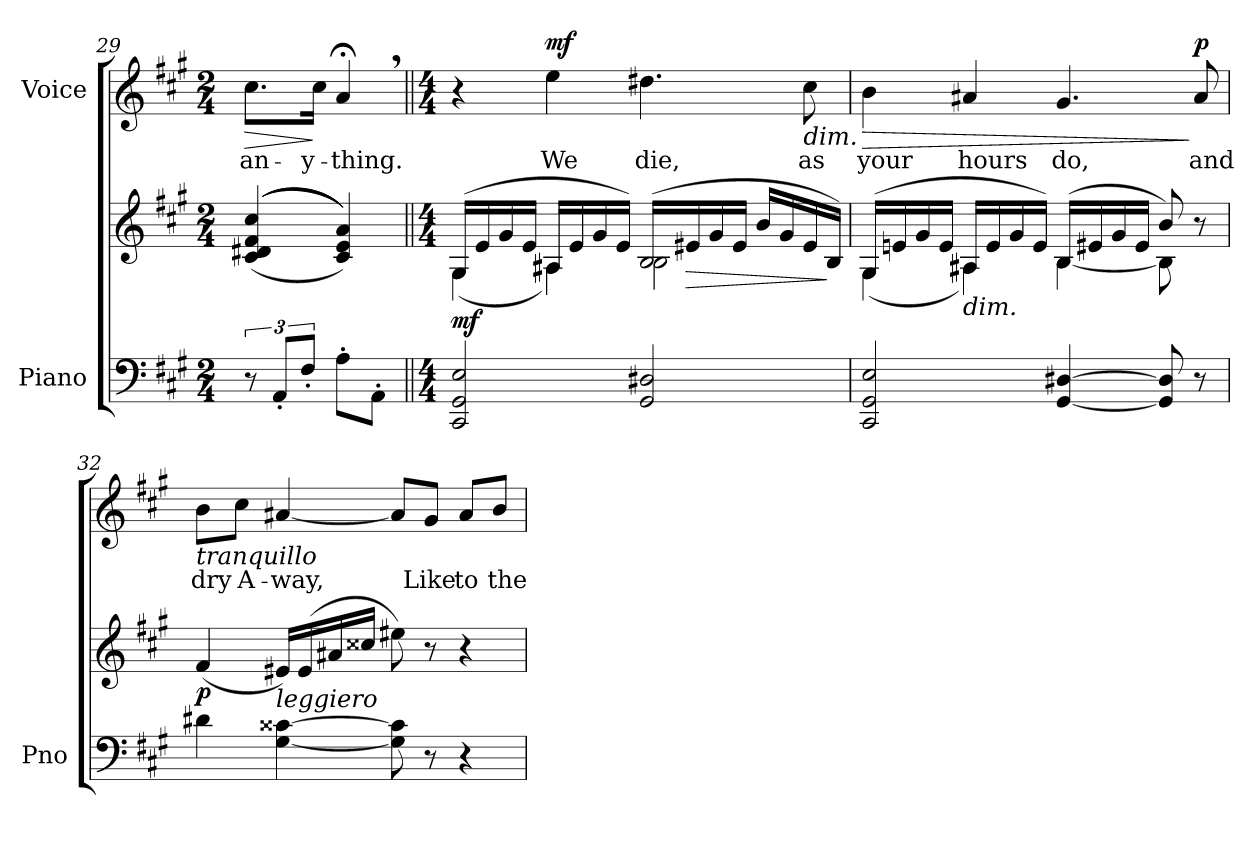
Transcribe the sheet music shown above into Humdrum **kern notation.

**kern	**kern	**dynam	**kern	**text	**dynam
*part2	*part2	*part2	*part1	*part1	*part1
*staff3	*staff2	*staff2/3	*staff1	*staff1	*staff1
*I"Piano	*	*	*I"Voice	*	*
*I'Pno	*	*	*	*	*
*clefF4	*clefG2	*	*clefG2	*	*
*k[f#c#g#]	*k[f#c#g#]	*	*k[f#c#g#]	*	*
*M2/4	*M2/4	*	*M2/4	*	*
=29	=29	=29	=29	=29	=29
!	!	!	!	!LO:LY:b	!LO:HP:b
12r	(>((>(4c#/ 4d#X/ 4f#/ 4cc#/	.	8.cc#\L	an-	>
12AA'/L	.	.	.	.	.
12F#'/J	.	.	.	.	.
!	!	!	!	!LO:LY:b	!
.	.	.	16cc#\Jk	-y-	]
!	!	!	!	!LO:LY:b	!
8A'\L	4c#/ 4e/ 4a/))))	.	4a;<,/	-thing.	.
8AA'\J	.	.	.	.	.
!!LO:LB:g=z
=30||	=30||	=30||	=30||	=30||	=30||
*M4/4	*M4/4	*	*M4/4	*	*
*	*^	*	*	*	*
!	!	!	!LO:DY:b	!	!	!
2CC#/ 2GG#/ 2E/	(16G#/LL	(4G#\	mf	4r	.	.
.	16e/	.	.	.	.	.
.	16g#/	.	.	.	.	.
.	16e/JJ	.	.	.	.	.
!	!	!	!	!	!LO:LY:b	!LO:DY:a
.	16A#X/LL	4A#\)	.	4ee\	We	mf
.	16e/	.	.	.	.	.
.	16g#/	.	.	.	.	.
.	16e/JJ)	.	.	.	.	.
!	!LO:N:head=open	!	!	!	!LO:LY:b	!
2GG#/ 2D#X/	(16B/LL	2B\	.	4.dd#X\	die,	.
!	!	!	!LO:HP:b	!	!	!
.	16e#X/	.	>	.	.	.
.	16g#/	.	.	.	.	.
.	16e#/JJ	.	.	.	.	.
.	16b/LL	.	.	.	.	.
.	16g#/	.	.	.	.	.
!	!	!	!	!LO:TX:b:i:t=dim.	!	!
!	!	!	!	!	!LO:LY:b	!
.	16e#/	.	.	8cc#\	as	.
.	16B/JJ)	.	]	.	.	.
!!LO:LB:g=z
=31	=31	=31	=31	=31	=31	=31
!	!	!	!	!	!LO:LY:b	!LO:HP:b
2CC#/ 2GG#/ 2E/	(16G#/LL	(4G#\	.	4b\	your	>
.	16en/	.	.	.	.	.
.	16g#/	.	.	.	.	.
.	16e/JJ	.	.	.	.	.
!	!LO:TX:b:i:t=dim.	!	!	!	!	!
!	!	!	!	!	!LO:LY:b	!
.	16A#X/LL	4A#\)	.	4a#X/	hours	.
.	16e/	.	.	.	.	.
.	16g#/	.	.	.	.	.
.	16e/JJ)	.	.	.	.	.
!	!LO:N:head=solid	!	!	!	!LO:LY:b	!
[4GG#/ [4D#X/	(16B/LL	[4B\	.	4.g#/	do,	.
.	16e#X/	.	.	.	.	.
.	16g#/	.	.	.	.	.
.	16e#/JJ	.	.	.	.	.
8GG#/] 8D#/]	8b/)	8B\]	.	.	.	.
!	!	!	!	!	!LO:LY:b	!LO:DY:n=1:a
8r	8r	8ryy	.	8a#/	and	] p
=32	=32	=32	=32	=32	=32	=32
!	!	!	!	!LO:TX:b:i:t=tranquillo	!	!
!	!LO:TX:b:i:t=colla parte	!	!	!	!	!
!	!	!	!LO:DY:b	!	!LO:LY:b	!
*	*v	*v	*	*	*	*
4d#X\	(4f#/	p	8b\L	dry	.
!	!	!	!	!LO:LY:b	!
.	.	.	8cc#\J	A-	.
!	!LO:TX:b:i:t=leggiero	!	!	!	!
!	!	!	!	!LO:LY:b	!
[4G#\ [4c##X\	16e#X/LL)	.	[4a#X/	-way,	.
.	(<16e#/	.	.	.	.
.	16a#X/	.	.	.	.
.	16cc##X/JJ	.	.	.	.
8G#\] 8c##\]	8ee#X\)	.	8a#/L]	.	.
!	!	!	!	!LO:LY:b	!
8r	8r	.	8g#/J	Like	.
!	!	!	!	!LO:LY:b	!
4r	4r	.	8a#/L	to	.
!	!	!	!	!LO:LY:b	!
.	.	.	8b/J	the	.
=	=	=	=	=	=
*-	*-	*-	*-	*-	*-
